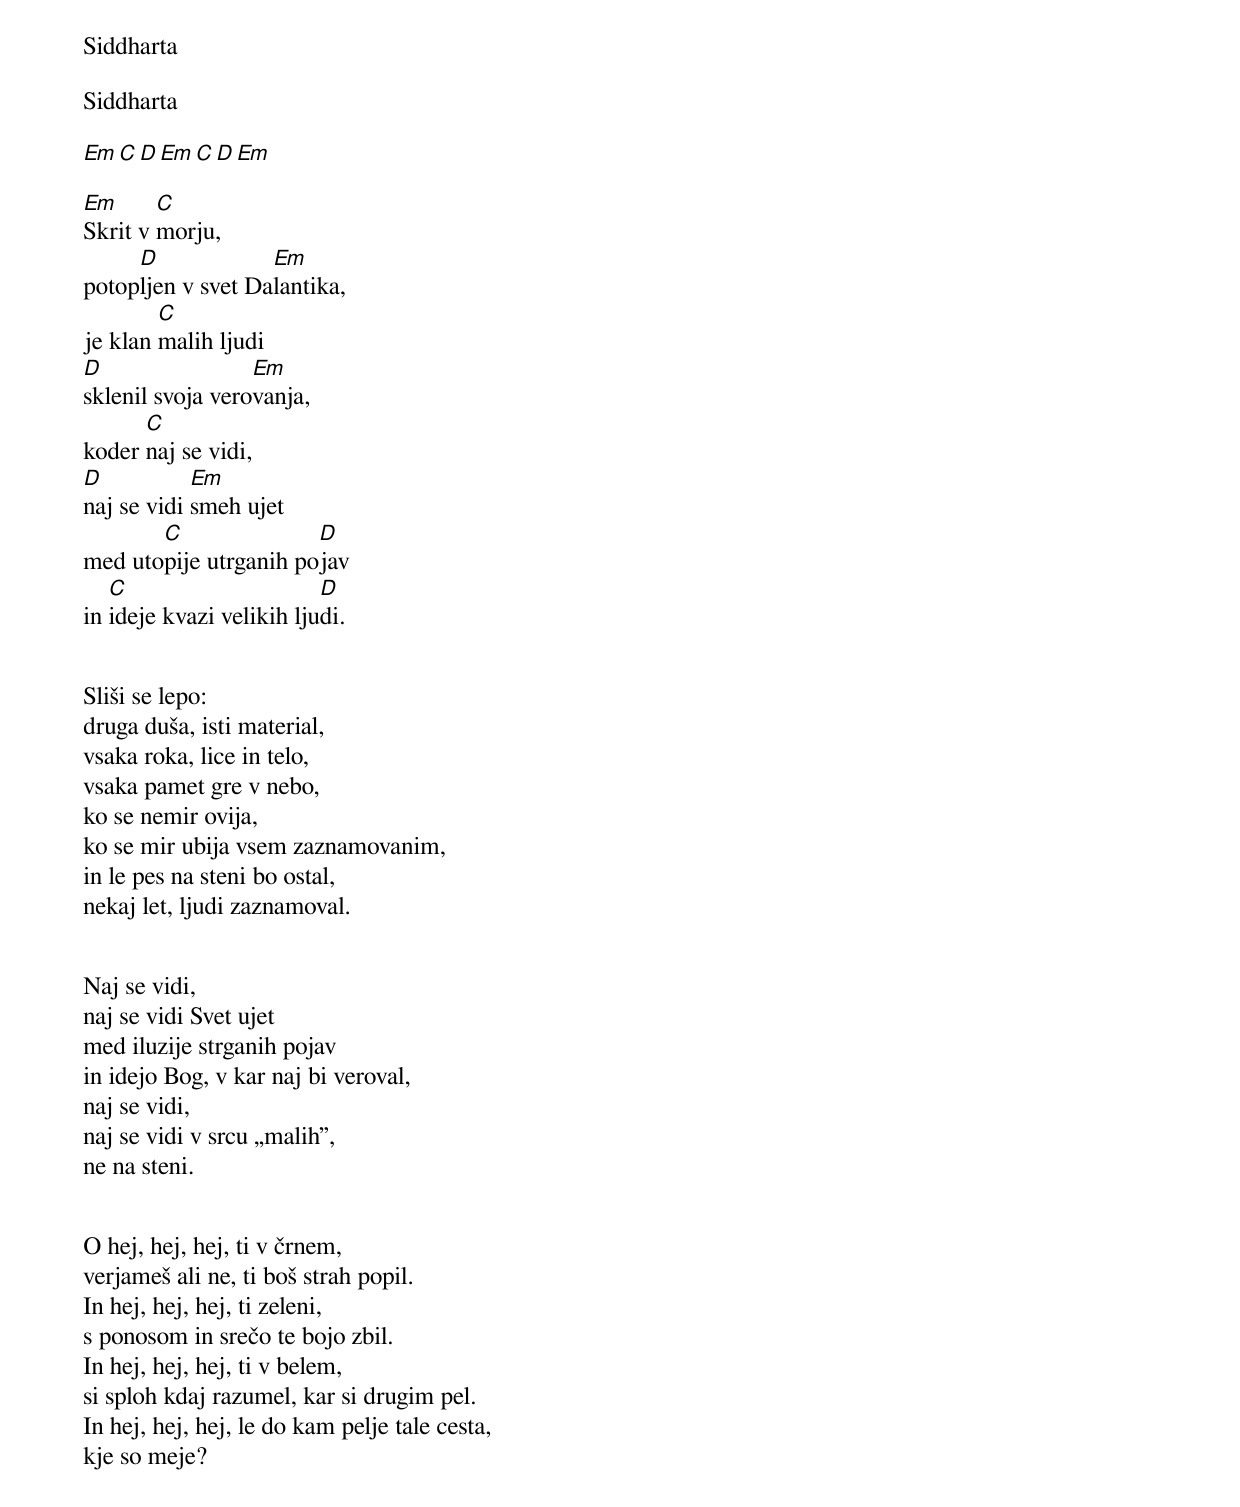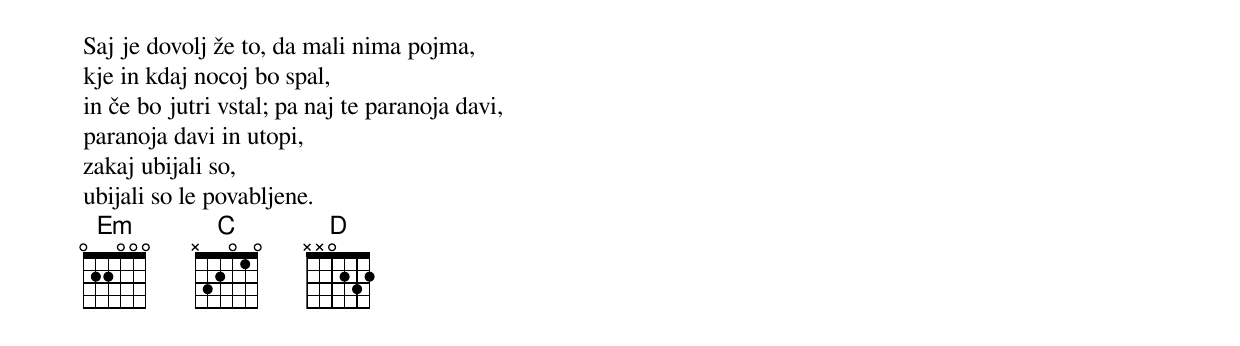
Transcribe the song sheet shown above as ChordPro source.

Siddharta

Siddharta

[Em C D Em C D Em]

[Em]Skrit v [C]morju,
potop[D]ljen v svet Da[Em]lantika,
je klan [C]malih ljudi
[D]sklenil svoja vero[Em]vanja,
koder [C]naj se vidi,
[D]naj se vidi [Em]smeh ujet
med uto[C]pije utrganih po[D]jav
in [C]ideje kvazi velikih lju[D]di.


Sliši se lepo:
druga duša, isti material,
vsaka roka, lice in telo,
vsaka pamet gre v nebo,
ko se nemir ovija,
ko se mir ubija vsem zaznamovanim,
in le pes na steni bo ostal,
nekaj let, ljudi zaznamoval.


Naj se vidi,
naj se vidi Svet ujet
med iluzije strganih pojav
in idejo Bog, v kar naj bi veroval,
naj se vidi,
naj se vidi v srcu „malih”,
ne na steni.


O hej, hej, hej, ti v črnem,
verjameš ali ne, ti boš strah popil.
In hej, hej, hej, ti zeleni,
s ponosom in srečo te bojo zbil.
In hej, hej, hej, ti v belem,
si sploh kdaj razumel, kar si drugim pel.
In hej, hej, hej, le do kam pelje tale cesta,
kje so meje?


Saj je dovolj že to, da mali nima pojma,
kje in kdaj nocoj bo spal,
in če bo jutri vstal; pa naj te paranoja davi,
paranoja davi in utopi,
zakaj ubijali so,
ubijali so le povabljene.
